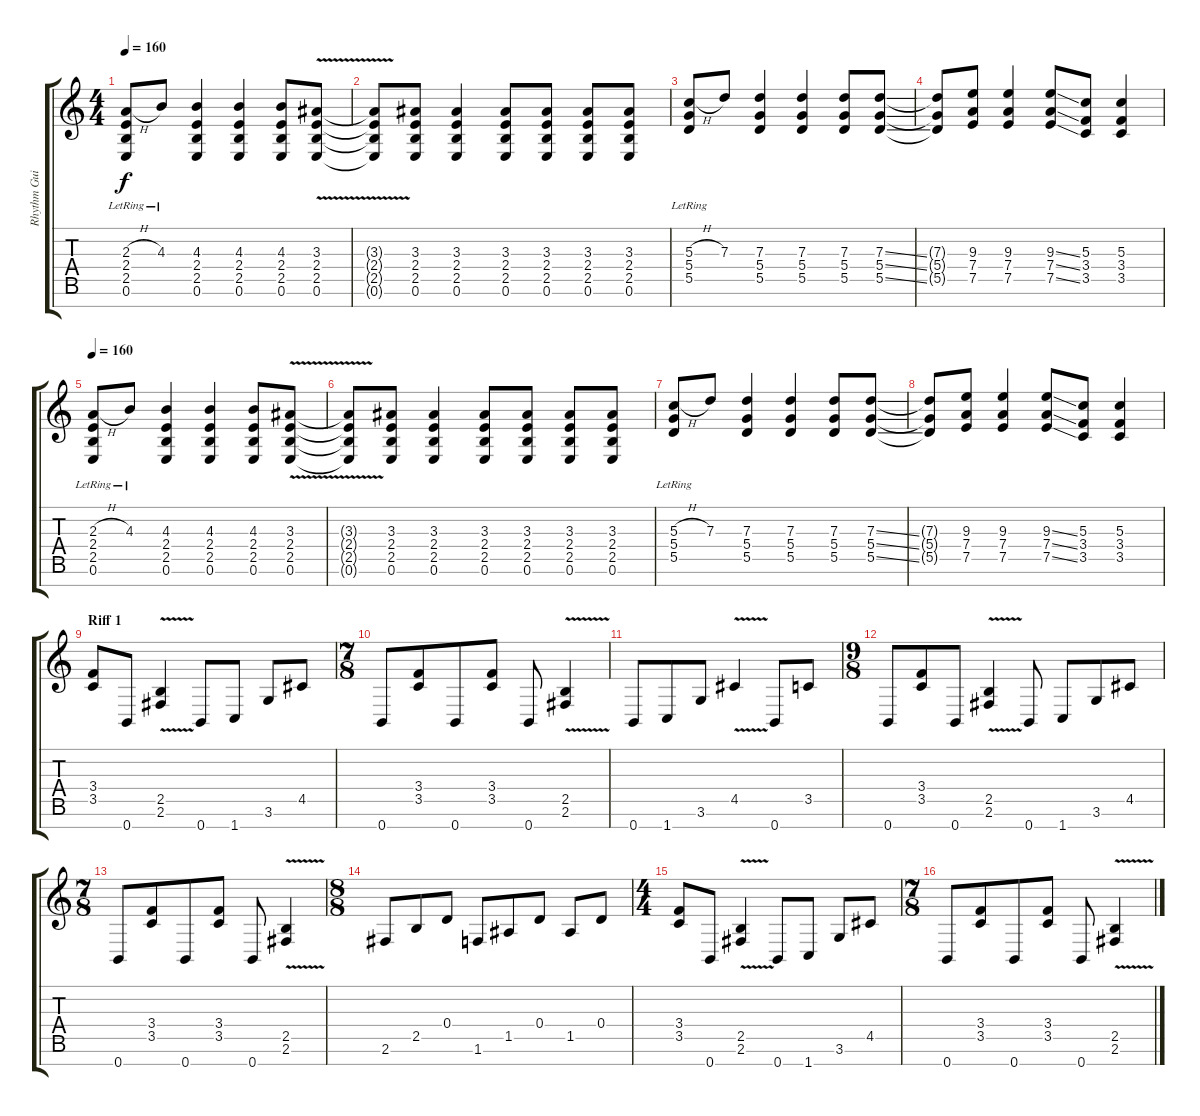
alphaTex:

\track ("Rhythm Guitar R" "Rhythm Gui") {instrument distortionguitar}
\staff {score tabs}
\tuning (E4 B3 G3 D3 A2 E2 B1) {hide}
\ts (4 4)
\tempo 160
\clef g2
\ks c
(2.3{h} 2.4{lr} 2.5{lr} 0.6{lr}).8{dy f} 4.3{lr}.8 (4.3 2.4 2.5 0.6).4 (4.3 2.4 2.5 0.6).4 (4.3 2.4 2.5 0.6).8 (3.3{v} 2.4 2.5 0.6).8 |
(3.3{t} 2.4{t} 2.5{t} 0.6{t}).8 (3.3 2.4 2.5 0.6).8 (3.3 2.4 2.5 0.6).4 (3.3 2.4 2.5 0.6).8 (3.3 2.4 2.5 0.6).8 (3.3 2.4 2.5 0.6).8 (3.3 2.4 2.5 0.6).8 |
(5.3{h} 5.4{lr} 5.5{lr}).8 7.3.8 (7.3 5.4 5.5).4 (7.3 5.4 5.5).4 (7.3 5.4 5.5).8 (7.3{ss} 5.4{ss} 5.5{ss}).8 |
(7.3{t} 5.4{t} 5.5{t}).8 (9.3 7.4 7.5).8 (9.3 7.4 7.5).4 (9.3{ss} 7.4{ss} 7.5{ss}).8 (5.3 3.4 3.5).8 (5.3 3.4 3.5).4 |
\tempo 160
(2.3{h} 2.4{lr} 2.5{lr} 0.6{lr}).8 4.3{lr}.8 (4.3 2.4 2.5 0.6).4 (4.3 2.4 2.5 0.6).4 (4.3 2.4 2.5 0.6).8 (3.3{v} 2.4 2.5 0.6).8 |
(3.3{t} 2.4{t} 2.5{t} 0.6{t}).8 (3.3 2.4 2.5 0.6).8 (3.3 2.4 2.5 0.6).4 (3.3 2.4 2.5 0.6).8 (3.3 2.4 2.5 0.6).8 (3.3 2.4 2.5 0.6).8 (3.3 2.4 2.5 0.6).8 |
(5.3{h} 5.4{lr} 5.5{lr}).8 7.3.8 (7.3 5.4 5.5).4 (7.3 5.4 5.5).4 (7.3 5.4 5.5).8 (7.3{ss} 5.4{ss} 5.5{ss}).8 |
(7.3{t} 5.4{t} 5.5{t}).8 (9.3 7.4 7.5).8 (9.3 7.4 7.5).4 (9.3{ss} 7.4{ss} 7.5{ss}).8 (5.3 3.4 3.5).8 (5.3 3.4 3.5).4 |
\section ("" "Riff 1")
(3.4 3.5).8 0.7.8 (2.5{v} 2.6{v}).4 0.7.8 1.7.8 3.6.8 4.5.8 |
\ts (7 8)
0.7.8 (3.4 3.5).8 0.7.8 (3.4 3.5).8 0.7.8 (2.5{v} 2.6{v}).4 |
0.7.8 1.7.8 3.6.8 4.5{v}.4 0.7.8 3.5.8 |
\ts (9 8)
0.7.8 (3.4 3.5).8 0.7.8 (2.5{v} 2.6{v}).4 0.7.8 1.7.8 3.6.8 4.5.8 |
\ts (7 8)
0.7.8 (3.4 3.5).8 0.7.8 (3.4 3.5).8 0.7.8 (2.5{v} 2.6{v}).4 |
\ts (8 8)
2.6.8 2.5.8 0.4.8 1.6.8 1.5.8 0.4.8 1.5.8 0.4.8 |
\ts (4 4)
(3.4 3.5).8 0.7.8 (2.5{v} 2.6{v}).4 0.7.8 1.7.8 3.6.8 4.5.8 |
\ts (7 8)
0.7.8 (3.4 3.5).8 0.7.8 (3.4 3.5).8 0.7.8 (2.5{v} 2.6{v}).4
